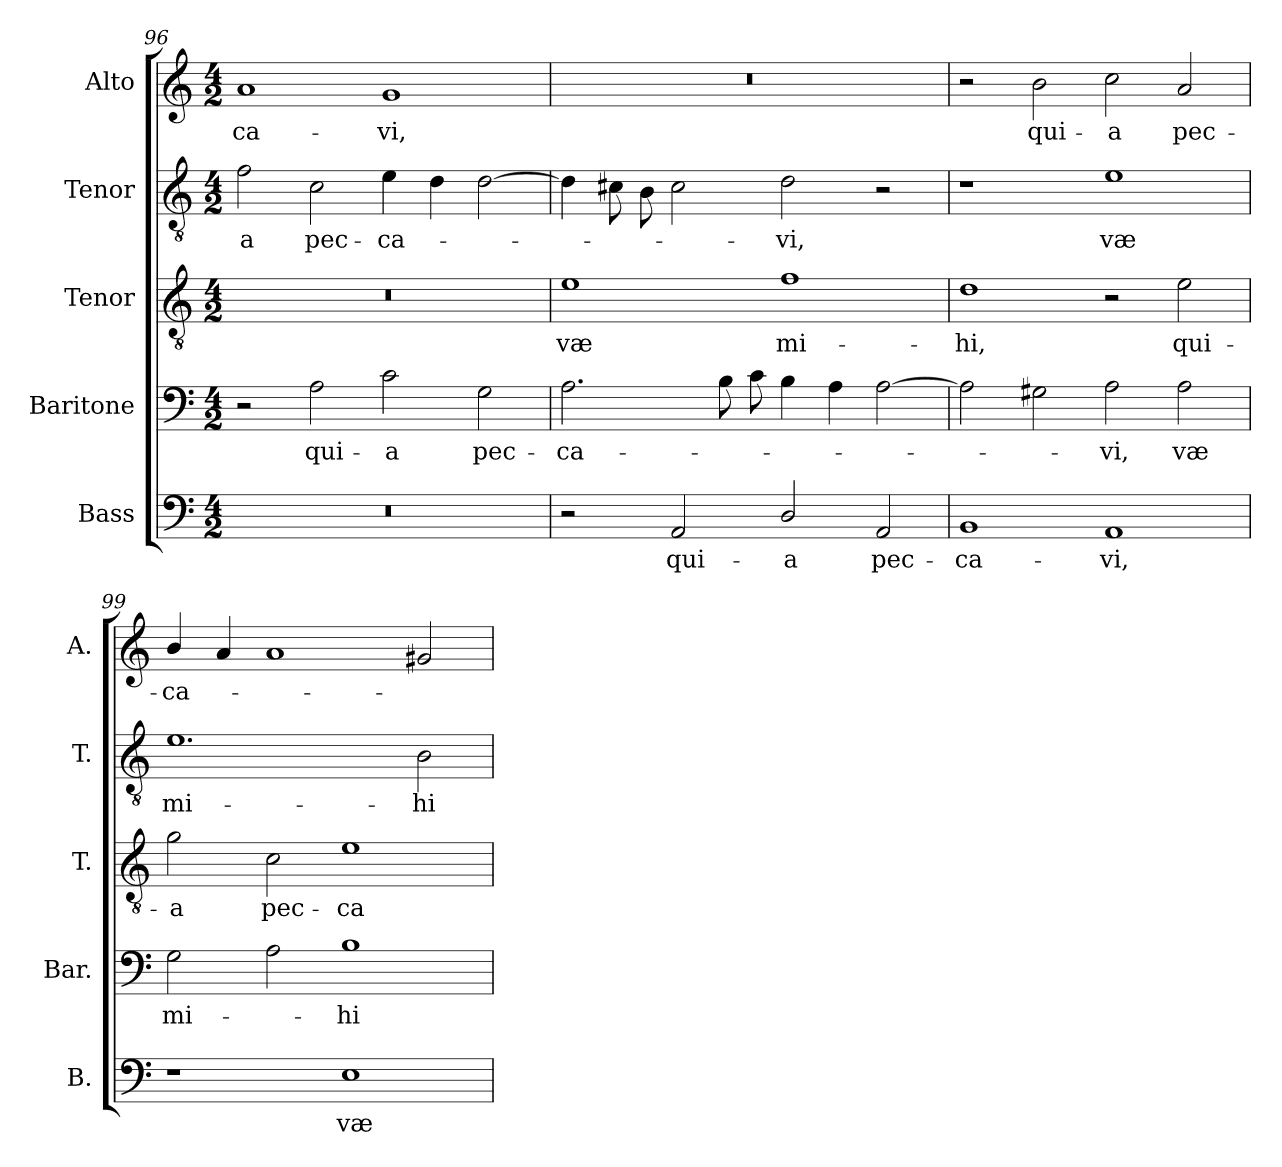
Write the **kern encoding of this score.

**kern	**text	**kern	**text	**kern	**text	**kern	**text	**kern	**text
*part5	*part5	*part4	*part4	*part3	*part3	*part2	*part2	*part1	*part1
*staff5	*staff5	*staff4	*staff4	*staff3	*staff3	*staff2	*staff2	*staff1	*staff1
*I"Bass	*	*I"Baritone	*	*I"Tenor	*	*I"Tenor	*	*I"Alto	*
*I'B.	*	*I'Bar.	*	*I'T.	*	*I'T.	*	*I'A.	*
*clefF4	*	*clefF4	*	*clefGv2	*	*clefGv2	*	*clefG2	*
*	*	*	*	*ITrd7c12	*	*ITrd7c12	*	*	*
*k[]	*	*k[]	*	*k[]	*	*k[]	*	*k[]	*
*C:	*	*C:	*	*C:	*	*C:	*	*C:	*
*M4/2	*	*M4/2	*	*M4/2	*	*M4/2	*	*M4/2	*
=96	=96	=96	=96	=96	=96	=96	=96	=96	=96
!LO:N:vis=1	!	!	!	!LO:N:vis=1	!	!	!	!	!
!	!	!	!	!	!	!	!LO:LY:b:color=#000000	!	!
!	!	!	!	!	!	!	!	!	!LO:LY:b:color=#000000
0r	.	2r	.	0r	.	2Fi\	-a	1ai	-ca-
!	!	!	!LO:LY:b:color=#000000	!	!	!	!	!	!
!	!	!	!	!	!	!	!LO:LY:b:color=#000000	!	!
.	.	2Ai\	qui-	.	.	2Ci\	pec-	.	.
!	!	!	!LO:LY:b:color=#000000	!	!	!	!	!	!
!	!	!	!	!	!	!	!LO:LY:b:color=#000000	!	!
!	!	!	!	!	!	!	!	!	!LO:LY:b:color=#000000
.	.	2ci\	-a	.	.	4Ei\	-ca-	1gi	-vi,
.	.	.	.	.	.	4Di\	.	.	.
!	!	!	!LO:LY:b:color=#000000	!	!	!	!	!	!
.	.	2Gi\	pec-	.	.	[2Di\	.	.	.
=97	=97	=97	=97	=97	=97	=97	=97	=97	=97
!	!	!	!LO:LY:b:color=#000000	!	!	!	!	!	!
!	!	!	!	!	!LO:LY:b:color=#000000	!	!	!LO:N:vis=1	!
2r	.	2.Ai\	-ca-	1Ei	væ	4Di\]	.	0r	.
.	.	.	.	.	.	8C#Xi\	.	.	.
.	.	.	.	.	.	8BBi\	.	.	.
!	!LO:LY:b:color=#000000	!	!	!	!	!	!	!	!
2AAi/	qui-	.	.	.	.	2C#i\	.	.	.
.	.	8Bi\	.	.	.	.	.	.	.
.	.	8ci\	.	.	.	.	.	.	.
!	!LO:LY:b:color=#000000	!	!	!	!	!	!	!	!
!	!	!	!	!	!LO:LY:b:color=#000000	!	!	!	!
!	!	!	!	!	!	!	!LO:LY:b:color=#000000	!	!
2Di/	-a	4Bi\	.	1Fi	mi-	2Di\	-vi,	.	.
.	.	4Ai\	.	.	.	.	.	.	.
!	!LO:LY:b:color=#000000	!	!	!	!	!	!	!	!
2AAi/	pec-	[2Ai\	.	.	.	2r	.	.	.
!!LO:LB:g=z
=98	=98	=98	=98	=98	=98	=98	=98	=98	=98
!	!LO:LY:b:color=#000000	!	!	!	!	!	!	!	!
!	!	!	!	!	!LO:LY:b:color=#000000	!	!	!	!
1BBi	-ca-	2Ai\]	.	1Di	-hi,	1r	.	2r	.
!	!	!	!	!	!	!	!	!	!LO:LY:b:color=#000000
.	.	2G#Xi\	.	.	.	.	.	2bi\	qui-
!	!LO:LY:b:color=#000000	!	!	!	!	!	!	!	!
!	!	!	!LO:LY:b:color=#000000	!	!	!	!	!	!
!	!	!	!	!	!	!	!LO:LY:b:color=#000000	!	!
!	!	!	!	!	!	!	!	!	!LO:LY:b:color=#000000
1AAi	-vi,	2Ai\	-vi,	2r	.	1Ei	væ	2cci\	-a
!	!	!	!LO:LY:b:color=#000000	!	!	!	!	!	!
!	!	!	!	!	!LO:LY:b:color=#000000	!	!	!	!
!	!	!	!	!	!	!	!	!	!LO:LY:b:color=#000000
.	.	2Ai\	væ	2Ei\	qui-	.	.	2ai/	pec-
=99	=99	=99	=99	=99	=99	=99	=99	=99	=99
!	!	!	!LO:LY:b:color=#000000	!	!	!	!	!	!
!	!	!	!	!	!LO:LY:b:color=#000000	!	!	!	!
!	!	!	!	!	!	!	!LO:LY:b:color=#000000	!	!
!	!	!	!	!	!	!	!	!	!LO:LY:b:color=#000000
1r	.	2Gi\	mi-	2Gi\	-a	1.Ei	mi-	4bi/	-ca-
.	.	.	.	.	.	.	.	4ai/	.
!	!	!	!	!	!LO:LY:b:color=#000000	!	!	!	!
.	.	2Ai\	.	2Ci\	pec-	.	.	1ai	.
!	!LO:LY:b:color=#000000	!	!	!	!	!	!	!	!
!	!	!	!LO:LY:b:color=#000000	!	!	!	!	!	!
!	!	!	!	!	!LO:LY:b:color=#000000	!	!	!	!
1Ei	væ	1Bi	-hi	1Ei	-ca-	.	.	.	.
!	!	!	!	!	!	!	!LO:LY:b:color=#000000	!	!
.	.	.	.	.	.	2BBi\	-hi	2g#Xi/	.
=	=	=	=	=	=	=	=	=	=
*-	*-	*-	*-	*-	*-	*-	*-	*-	*-
